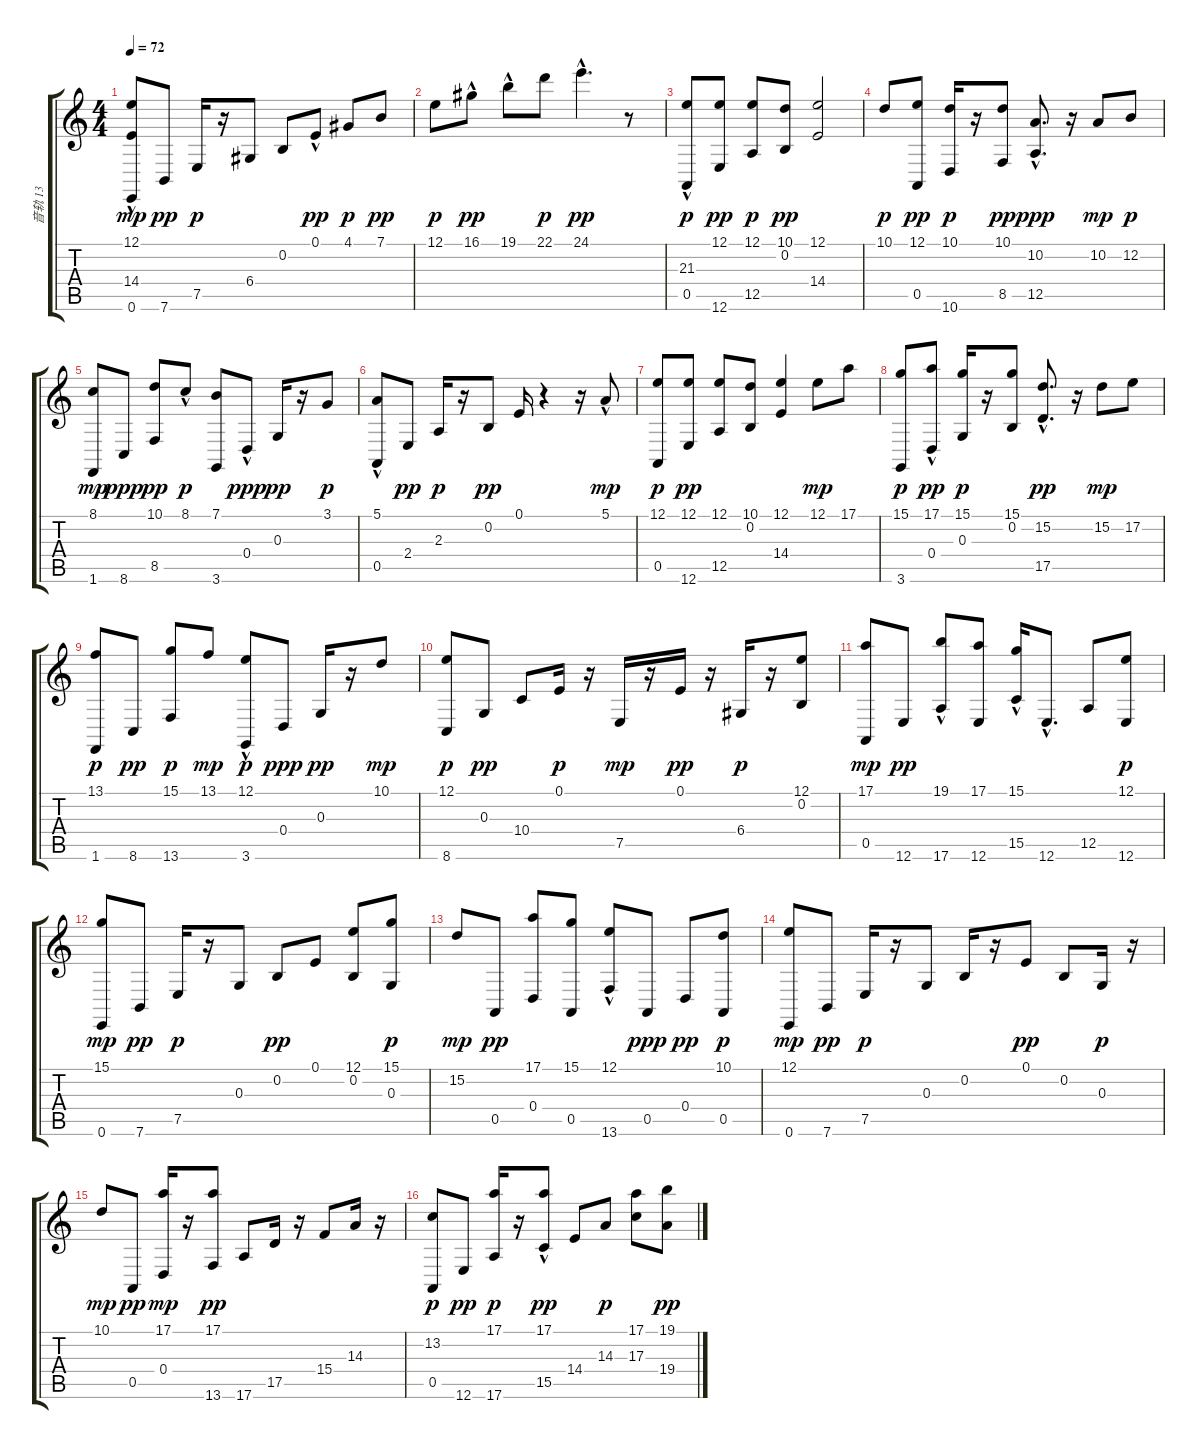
\track ("音轨 13" "音轨 13") {instrument electricpiano1}
\staff {score tabs}
\tuning (E4 B3 G3 D3 A2 E2) {hide}
\ts (4 4)
\tempo 72
\clef g2
\ks c
(12.1{hac} 14.4{hac} 0.6).8{dy mp} 7.6.8{dy pp} 7.5.16{dy p} r.16 6.4.8 0.2.8 0.1{hac}.8{dy pp} 4.1.8{dy p} 7.1.8{dy pp} |
12.1.8{dy p} 16.1{hac}.8{dy pp} 19.1{hac}.8 22.1.8{dy p} 24.1{hac}.4{d dy pp} r.8 |
(21.3 0.5{hac}).8{dy p} (12.1 12.6).8{dy pp} (12.1 12.5).8{dy p} (10.1 0.2).8{dy pp} (12.1 14.4).2 |
10.1.8{dy p} (12.1 0.5).8{dy pp} (10.1 10.6).16{dy p} r.16 (10.1 8.5).8{dy pp} (10.2{hac} 12.5).8{d dy ppp} r.16 10.2.8{dy mp} 12.2.8{dy p} |
(8.1 1.6).8{dy mp} 8.6.8{dy ppp volume 10 balance 12} (10.1 8.5).8{dy pp} 8.1{hac}.8{dy p} (7.1 3.6).8 0.4{hac}.8{dy ppp} 0.3.16{dy pp} r.16 3.1.8{dy p} |
(5.1 0.5{hac}).8 2.4.8{dy pp} 2.3.16{dy p} r.16 0.2.8{dy pp} 0.1.16 r.4 r.16 5.1{hac}.8{dy mp} |
(12.1 0.5).8{dy p} (12.1 12.6).8{dy pp} (12.1 12.5).8 (10.1 0.2).8 (12.1 14.4).4 12.1.8{dy mp} 17.1.8 |
(15.1 3.6).8{dy p} (17.1{hac} 0.4).8{dy pp} (15.1 0.3).16{dy p} r.16 (15.1 0.2).8 (15.2{hac} 17.5).8{d dy pp} r.16 15.2.8{dy mp} 17.2.8 |
(13.1 1.6).8{dy p} 8.6.8{dy pp} (15.1 13.6).8{dy p} 13.1.8{dy mp} (12.1{hac} 3.6).8{dy p} 0.4.8{dy ppp} 0.3.16{dy pp} r.16 10.1.8{dy mp} |
(12.1 8.6).8{dy p} 0.3.8{dy pp} 10.4.8 0.1.16{dy p} r.16 7.5.16{dy mp} r.16 0.1.16{dy pp} r.16 6.4.16{dy p} r.16 (12.1 0.2).8 |
(17.1 0.5).8{dy mp} 12.6.8{dy pp} (19.1{hac} 17.6).8 (17.1 12.6).8 (15.1{hac} 15.5).16 12.6{hac}.8{d} 12.5.8 (12.1 12.6).8{dy p} |
(15.1 0.6).8{dy mp} 7.6.8{dy pp} 7.5.16{dy p} r.16 0.3.8 0.2.8{dy pp} 0.1.8 (12.1 0.2).8 (15.1 0.3).8{dy p} |
15.2.8{dy mp} 0.5.8{dy pp} (17.1 0.4).8 (15.1 0.5).8 (12.1{hac} 13.6).8 0.5.8{dy ppp} 0.4.8{dy pp} (10.1 0.5).8{dy p} |
(12.1 0.6).8{dy mp} 7.6.8{dy pp} 7.5.16{dy p} r.16 0.3.8 0.2.16 r.16 0.1.8{dy pp} 0.2.8 0.3.16{dy p} r.16 |
10.1.8{dy mp} 0.5.8{dy pp} (17.1 0.4).16{dy mp} r.16 (17.1 13.6).8{dy pp} 17.6.8 17.5.16 r.16 15.4.8 14.3.16 r.16 |
(13.2 0.5).8{dy p} 12.6.8{dy pp} (17.1 17.6).16{dy p} r.16 (17.1 15.5{hac}).8{dy pp} 14.4.8 14.3.8{dy p} (17.1 17.3).8 (19.1 19.4).8{dy pp}
